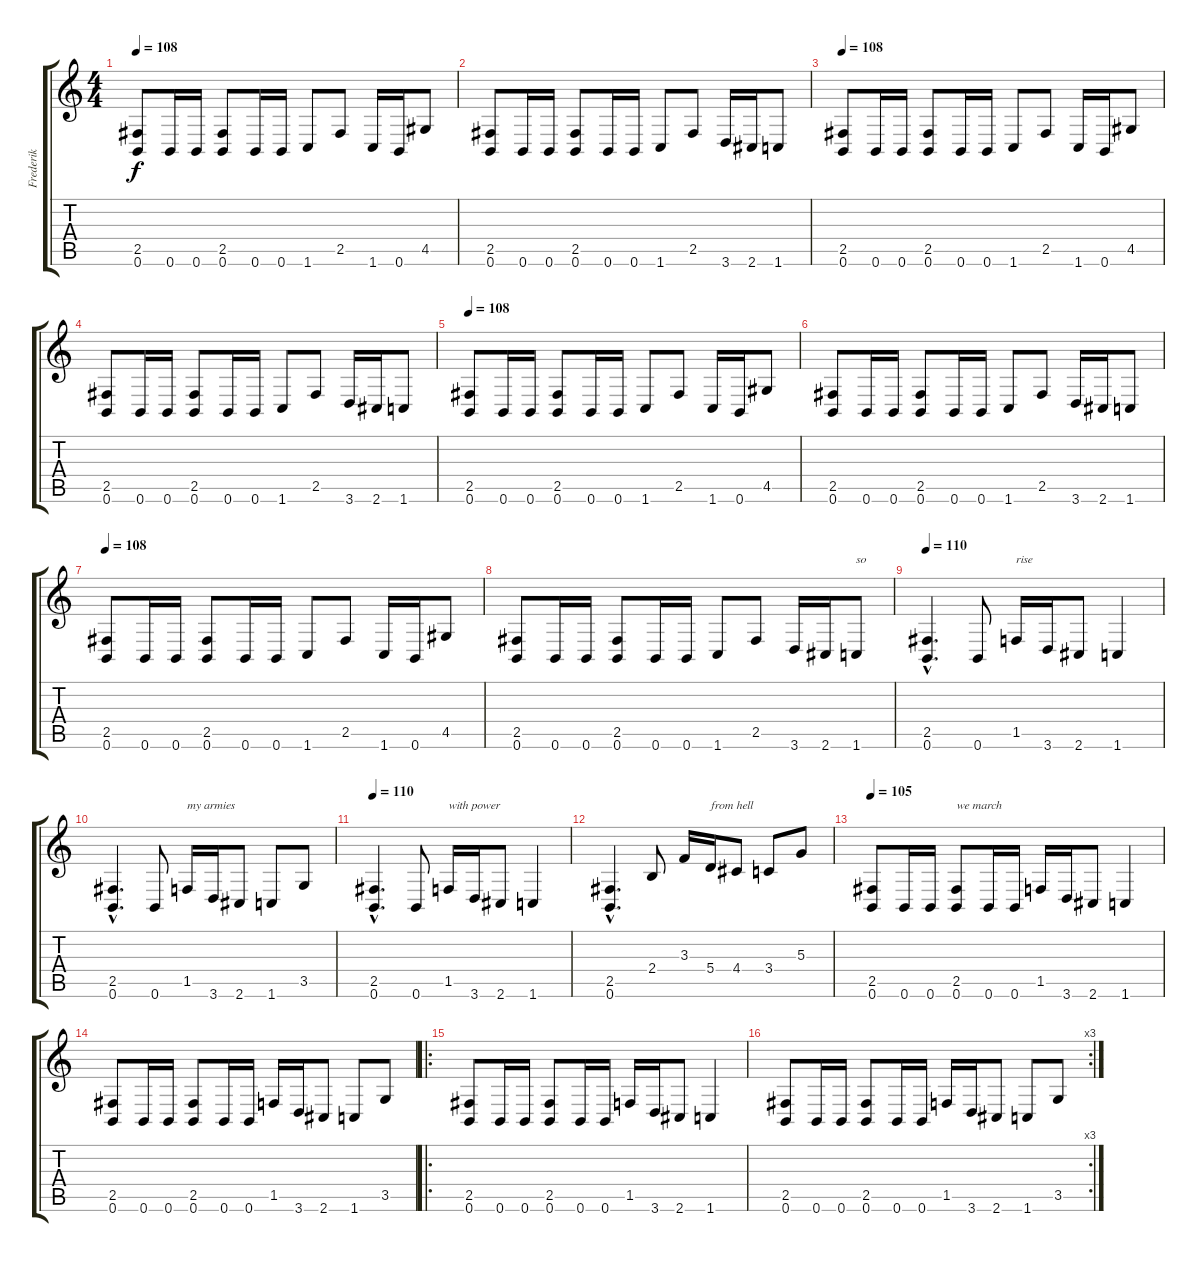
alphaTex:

\track ("Frederik" "Frederik") {instrument distortionguitar}
\staff {score tabs}
\tuning (B3 Gb3 D3 A2 E2 B1) {hide}
\ts (4 4)
\tempo 109
\tempo 108
\clef g2
\ks c
(2.5 0.6).8{dy f} 0.6.16 0.6.16 (2.5 0.6).8 0.6.16 0.6.16 1.6.8 2.5.8 1.6.16 0.6.16 4.5.8 |
(2.5 0.6).8 0.6.16 0.6.16 (2.5 0.6).8 0.6.16 0.6.16 1.6.8 2.5.8 3.6.16 2.6.16 1.6.8 |
\tempo 109
\tempo 108
(2.5 0.6).8 0.6.16 0.6.16 (2.5 0.6).8 0.6.16 0.6.16 1.6.8 2.5.8 1.6.16 0.6.16 4.5.8 |
(2.5 0.6).8 0.6.16 0.6.16 (2.5 0.6).8 0.6.16 0.6.16 1.6.8 2.5.8 3.6.16 2.6.16 1.6.8 |
\tempo 109
\tempo 108
(2.5 0.6).8 0.6.16 0.6.16 (2.5 0.6).8 0.6.16 0.6.16 1.6.8 2.5.8 1.6.16 0.6.16 4.5.8 |
(2.5 0.6).8 0.6.16 0.6.16 (2.5 0.6).8 0.6.16 0.6.16 1.6.8 2.5.8 3.6.16 2.6.16 1.6.8 |
\tempo 108
(2.5 0.6).8 0.6.16 0.6.16 (2.5 0.6).8 0.6.16 0.6.16 1.6.8 2.5.8 1.6.16 0.6.16 4.5.8 |
(2.5 0.6).8 0.6.16 0.6.16 (2.5 0.6).8 0.6.16 0.6.16 1.6.8 2.5.8 3.6.16 2.6.16 1.6.8{txt "so"} |
\tempo 110
(2.5{hac} 0.6{hac}).4{d} 0.6.8 1.5.16{txt "rise"} 3.6.16 2.6.8 1.6.4 |
(2.5{hac} 0.6{hac}).4{d} 0.6.8 1.5.16{txt "my armies"} 3.6.16 2.6.8 1.6.8 3.5.8 |
\tempo 110
(2.5{hac} 0.6{hac}).4{d} 0.6.8 1.5.16{txt "with power"} 3.6.16 2.6.8 1.6.4 |
(2.5{hac} 0.6{hac}).4{d} 2.4.8 3.3.16 5.4.16{txt "from hell"} 4.4.8 3.4.8 5.3.8 |
\tempo 105
(2.5 0.6).8 0.6.16 0.6.16 (2.5 0.6).8{txt "we march"} 0.6.16 0.6.16 1.5.16 3.6.16 2.6.8 1.6.4 |
(2.5 0.6).8 0.6.16 0.6.16 (2.5 0.6).8 0.6.16 0.6.16 1.5.16 3.6.16 2.6.8 1.6.8 3.5.8 |
\ro
(2.5 0.6).8 0.6.16 0.6.16 (2.5 0.6).8 0.6.16 0.6.16 1.5.16 3.6.16 2.6.8 1.6.4 |
\rc 3
(2.5 0.6).8 0.6.16 0.6.16 (2.5 0.6).8 0.6.16 0.6.16 1.5.16 3.6.16 2.6.8 1.6.8 3.5.8
